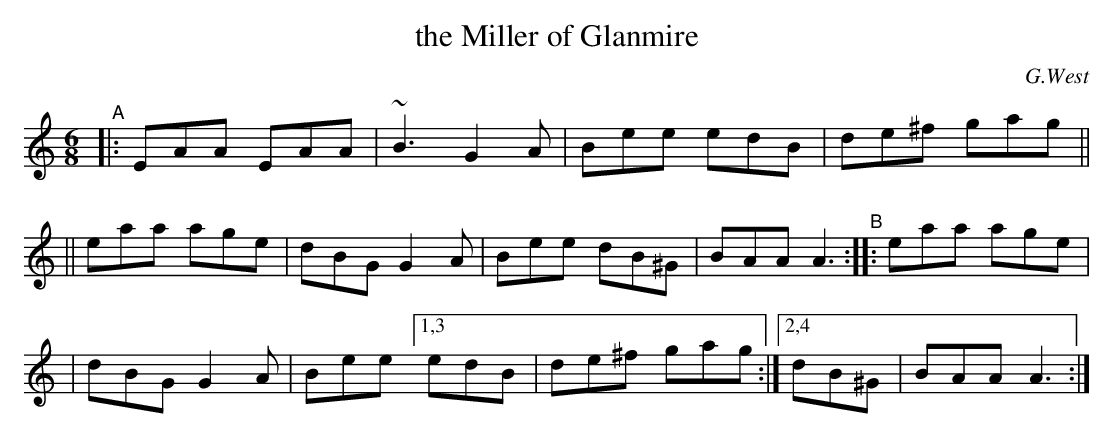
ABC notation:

X:1
T: the Miller of Glanmire
O: G.West
M: 6/8
K: Am
"^A"\
|: EAA EAA | ~B3 G2A | Bee edB | de^f gag ||
|| eaa age | dBG G2A | Bee dB^G | BAA A3 "^B":: eaa age |
|  dBG G2A | Bee [1,3 edB | de^f gag :|[2,4 dB^G | BAA A3 :|
